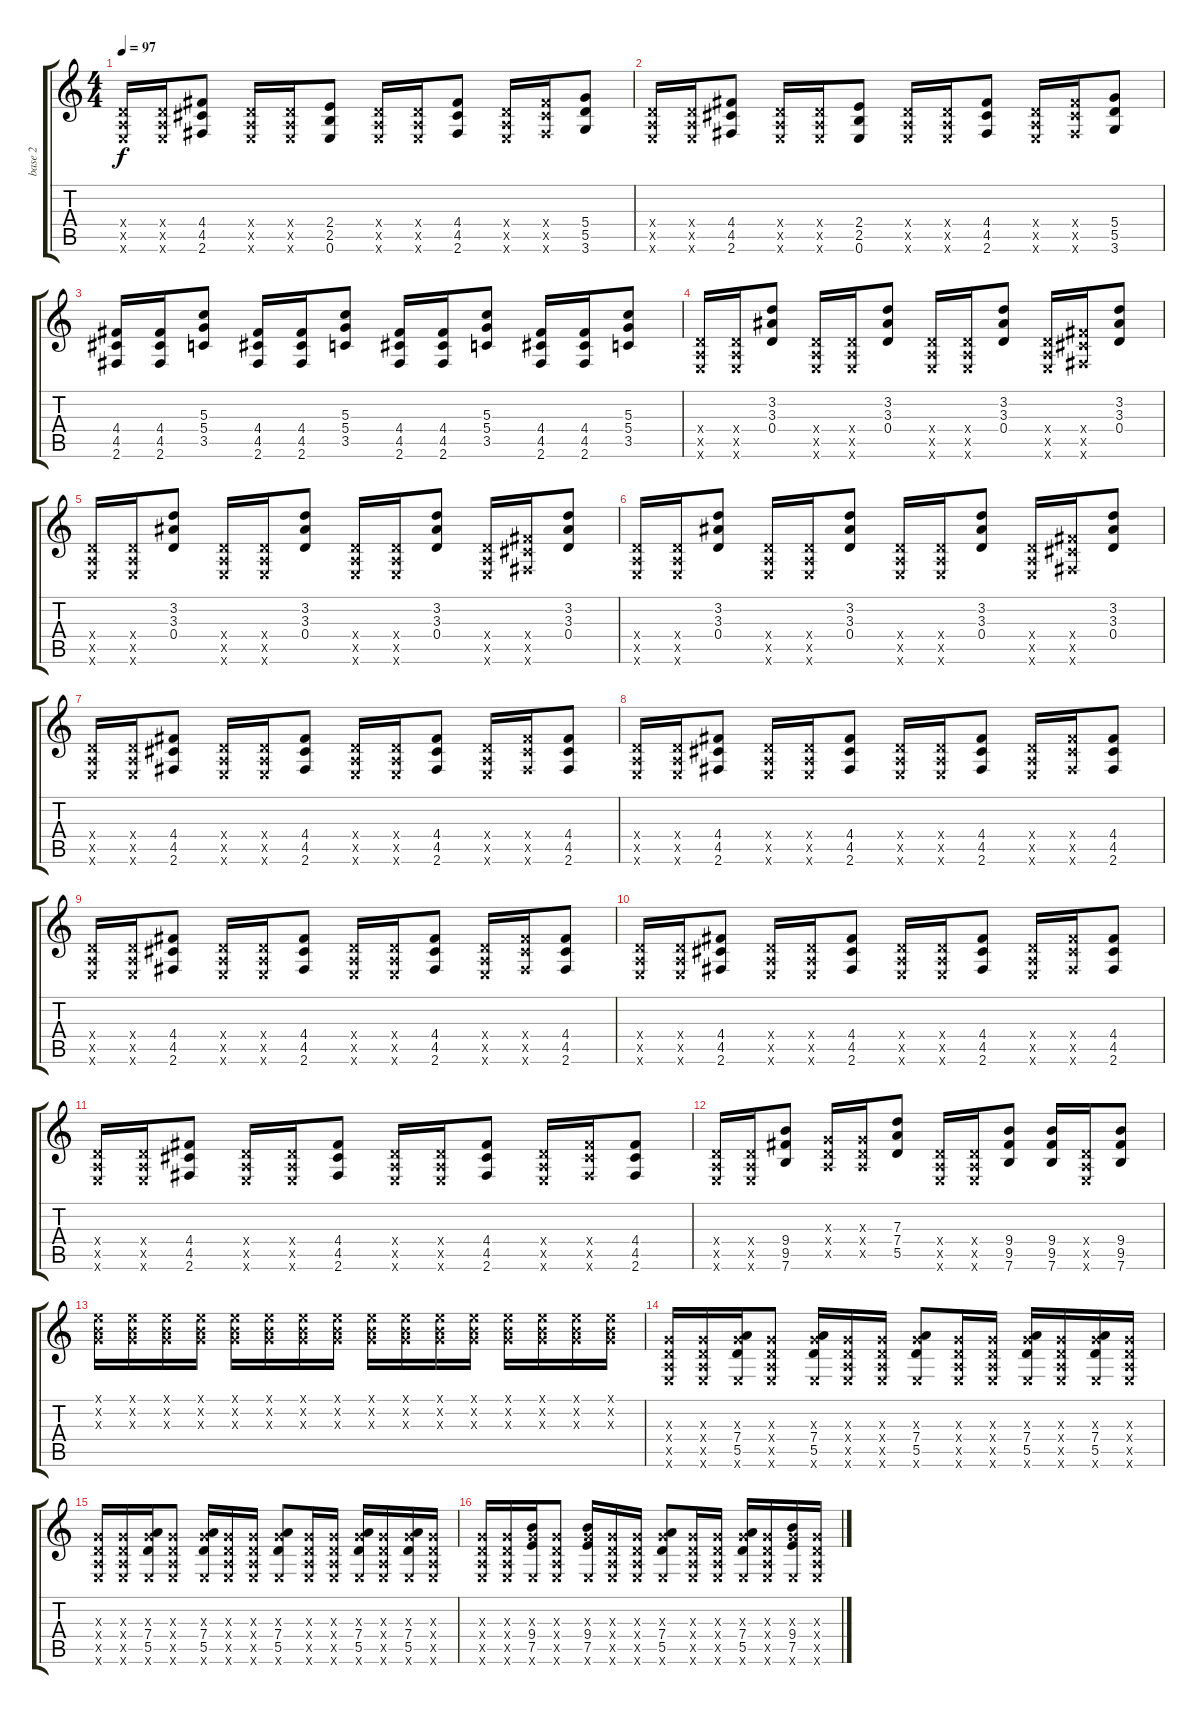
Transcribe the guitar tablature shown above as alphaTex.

\track ("base 2" "base 2") {instrument electricguitarjazz}
\staff {score tabs}
\tuning (E4 B3 G3 D3 A2 E2) {hide}
\ts (4 4)
\tempo 97
\clef g2
\ks c
(0.4{x} 0.5{x} 0.6{x}).16{dy f} (0.4{x} 0.5{x} 0.6{x}).16 (4.4 4.5 2.6).8 (0.4{x} 0.5{x} 0.6{x}).16 (0.4{x} 0.5{x} 0.6{x}).16 (2.4 2.5 0.6).8 (0.4{x} 0.5{x} 0.6{x}).16 (0.4{x} 0.5{x} 0.6{x}).16 (4.4 4.5 2.6).8 (0.4{x} 0.5{x} 0.6{x}).16 (4.4{x} 4.5{x} 2.6{x}).16 (5.4 5.5 3.6).8 |
(0.4{x} 0.5{x} 0.6{x}).16 (0.4{x} 0.5{x} 0.6{x}).16 (4.4 4.5 2.6).8 (0.4{x} 0.5{x} 0.6{x}).16 (0.4{x} 0.5{x} 0.6{x}).16 (2.4 2.5 0.6).8 (0.4{x} 0.5{x} 0.6{x}).16 (0.4{x} 0.5{x} 0.6{x}).16 (4.4 4.5 2.6).8 (0.4{x} 0.5{x} 0.6{x}).16 (4.4{x} 4.5{x} 2.6{x}).16 (5.4 5.5 3.6).8 |
(4.4 4.5 2.6).16 (4.4 4.5 2.6).16 (5.3 5.4 3.5).8 (4.4 4.5 2.6).16 (4.4 4.5 2.6).16 (5.3 5.4 3.5).8 (4.4 4.5 2.6).16 (4.4 4.5 2.6).16 (5.3 5.4 3.5).8 (4.4 4.5 2.6).16 (4.4 4.5 2.6).16 (5.3 5.4 3.5).8 |
(0.4{x} 0.5{x} 0.6{x}).16 (0.4{x} 0.5{x} 0.6{x}).16 (3.2 3.3 0.4).8 (0.4{x} 0.5{x} 0.6{x}).16 (0.4{x} 0.5{x} 0.6{x}).16 (3.2 3.3 0.4).8 (0.4{x} 0.5{x} 0.6{x}).16 (0.4{x} 0.5{x} 0.6{x}).16 (3.2 3.3 0.4).8 (0.4{x} 0.5{x} 0.6{x}).16 (4.4{x} 4.5{x} 2.6{x}).16 (3.2 3.3 0.4).8 |
(0.4{x} 0.5{x} 0.6{x}).16 (0.4{x} 0.5{x} 0.6{x}).16 (3.2 3.3 0.4).8 (0.4{x} 0.5{x} 0.6{x}).16 (0.4{x} 0.5{x} 0.6{x}).16 (3.2 3.3 0.4).8 (0.4{x} 0.5{x} 0.6{x}).16 (0.4{x} 0.5{x} 0.6{x}).16 (3.2 3.3 0.4).8 (0.4{x} 0.5{x} 0.6{x}).16 (4.4{x} 4.5{x} 2.6{x}).16 (3.2 3.3 0.4).8 |
(0.4{x} 0.5{x} 0.6{x}).16 (0.4{x} 0.5{x} 0.6{x}).16 (3.2 3.3 0.4).8 (0.4{x} 0.5{x} 0.6{x}).16 (0.4{x} 0.5{x} 0.6{x}).16 (3.2 3.3 0.4).8 (0.4{x} 0.5{x} 0.6{x}).16 (0.4{x} 0.5{x} 0.6{x}).16 (3.2 3.3 0.4).8 (0.4{x} 0.5{x} 0.6{x}).16 (4.4{x} 4.5{x} 2.6{x}).16 (3.2 3.3 0.4).8 |
(0.4{x} 0.5{x} 0.6{x}).16 (0.4{x} 0.5{x} 0.6{x}).16 (4.4 4.5 2.6).8 (0.4{x} 0.5{x} 0.6{x}).16 (0.4{x} 0.5{x} 0.6{x}).16 (4.4 4.5 2.6).8 (0.4{x} 0.5{x} 0.6{x}).16 (0.4{x} 0.5{x} 0.6{x}).16 (4.4 4.5 2.6).8 (0.4{x} 0.5{x} 0.6{x}).16 (4.4{x} 4.5{x} 2.6{x}).16 (4.4 4.5 2.6).8 |
(0.4{x} 0.5{x} 0.6{x}).16 (0.4{x} 0.5{x} 0.6{x}).16 (4.4 4.5 2.6).8 (0.4{x} 0.5{x} 0.6{x}).16 (0.4{x} 0.5{x} 0.6{x}).16 (4.4 4.5 2.6).8 (0.4{x} 0.5{x} 0.6{x}).16 (0.4{x} 0.5{x} 0.6{x}).16 (4.4 4.5 2.6).8 (0.4{x} 0.5{x} 0.6{x}).16 (4.4{x} 4.5{x} 2.6{x}).16 (4.4 4.5 2.6).8 |
(0.4{x} 0.5{x} 0.6{x}).16 (0.4{x} 0.5{x} 0.6{x}).16 (4.4 4.5 2.6).8 (0.4{x} 0.5{x} 0.6{x}).16 (0.4{x} 0.5{x} 0.6{x}).16 (4.4 4.5 2.6).8 (0.4{x} 0.5{x} 0.6{x}).16 (0.4{x} 0.5{x} 0.6{x}).16 (4.4 4.5 2.6).8 (0.4{x} 0.5{x} 0.6{x}).16 (4.4{x} 4.5{x} 2.6{x}).16 (4.4 4.5 2.6).8 |
(0.4{x} 0.5{x} 0.6{x}).16 (0.4{x} 0.5{x} 0.6{x}).16 (4.4 4.5 2.6).8 (0.4{x} 0.5{x} 0.6{x}).16 (0.4{x} 0.5{x} 0.6{x}).16 (4.4 4.5 2.6).8 (0.4{x} 0.5{x} 0.6{x}).16 (0.4{x} 0.5{x} 0.6{x}).16 (4.4 4.5 2.6).8 (0.4{x} 0.5{x} 0.6{x}).16 (4.4{x} 4.5{x} 2.6{x}).16 (4.4 4.5 2.6).8 |
(0.4{x} 0.5{x} 0.6{x}).16 (0.4{x} 0.5{x} 0.6{x}).16 (4.4 4.5 2.6).8 (0.4{x} 0.5{x} 0.6{x}).16 (0.4{x} 0.5{x} 0.6{x}).16 (4.4 4.5 2.6).8 (0.4{x} 0.5{x} 0.6{x}).16 (0.4{x} 0.5{x} 0.6{x}).16 (4.4 4.5 2.6).8 (0.4{x} 0.5{x} 0.6{x}).16 (4.4{x} 4.5{x} 2.6{x}).16 (4.4 4.5 2.6).8 |
(0.4{x} 0.5{x} 0.6{x}).16 (0.4{x} 0.5{x} 0.6{x}).16 (9.4 9.5 7.6).8 (0.3{x} 0.4{x} 0.5{x}).16 (0.3{x} 0.4{x} 0.5{x}).16 (7.3 7.4 5.5).8 (0.4{x} 0.5{x} 0.6{x}).16 (0.4{x} 0.5{x} 0.6{x}).16 (9.4 9.5 7.6).8 (9.4 9.5 7.6).16 (0.4{x} 0.5{x} 0.6{x}).16 (9.4 9.5 7.6).8 |
(0.1{x} 0.2{x} 0.3{x}).16 (0.1{x} 0.2{x} 0.3{x}).16 (0.1{x} 0.2{x} 0.3{x}).16 (0.1{x} 0.2{x} 0.3{x}).16 (0.1{x} 0.2{x} 0.3{x}).16 (0.1{x} 0.2{x} 0.3{x}).16 (0.1{x} 0.2{x} 0.3{x}).16 (0.1{x} 0.2{x} 0.3{x}).16 (0.1{x} 0.2{x} 0.3{x}).16 (0.1{x} 0.2{x} 0.3{x}).16 (0.1{x} 0.2{x} 0.3{x}).16 (0.1{x} 0.2{x} 0.3{x}).16 (0.1{x} 0.2{x} 0.3{x}).16 (0.1{x} 0.2{x} 0.3{x}).16 (0.1{x} 0.2{x} 0.3{x}).16 (0.1{x} 0.2{x} 0.3{x}).16 |
(0.3{x} 0.4{x} 0.5{x} 0.6{x}).16 (0.3{x} 0.4{x} 0.5{x} 0.6{x}).16 (0.3{x} 7.4 5.5 0.6{x}).16 (0.3{x} 0.4{x} 0.5{x} 0.6{x}).8 (0.3{x} 7.4 5.5 0.6{x}).16 (0.3{x} 0.4{x} 0.5{x} 0.6{x}).16 (0.3{x} 0.4{x} 0.5{x} 0.6{x}).16 (0.3{x} 7.4 5.5 0.6{x}).8 (0.3{x} 0.4{x} 0.5{x} 0.6{x}).16 (0.3{x} 0.4{x} 0.5{x} 0.6{x}).16 (0.3{x} 7.4 5.5 0.6{x}).16 (0.3{x} 0.4{x} 0.5{x} 0.6{x}).16 (0.3{x} 7.4 5.5 0.6{x}).16 (0.3{x} 0.4{x} 0.5{x} 0.6{x}).16 |
(0.3{x} 0.4{x} 0.5{x} 0.6{x}).16 (0.3{x} 0.4{x} 0.5{x} 0.6{x}).16 (0.3{x} 7.4 5.5 0.6{x}).16 (0.3{x} 0.4{x} 0.5{x} 0.6{x}).8 (0.3{x} 7.4 5.5 0.6{x}).16 (0.3{x} 0.4{x} 0.5{x} 0.6{x}).16 (0.3{x} 0.4{x} 0.5{x} 0.6{x}).16 (0.3{x} 7.4 5.5 0.6{x}).8 (0.3{x} 0.4{x} 0.5{x} 0.6{x}).16 (0.3{x} 0.4{x} 0.5{x} 0.6{x}).16 (0.3{x} 7.4 5.5 0.6{x}).16 (0.3{x} 0.4{x} 0.5{x} 0.6{x}).16 (0.3{x} 7.4 5.5 0.6{x}).16 (0.3{x} 0.4{x} 0.5{x} 0.6{x}).16 |
(0.3{x} 0.4{x} 0.5{x} 0.6{x}).16 (0.3{x} 0.4{x} 0.5{x} 0.6{x}).16 (0.3{x} 9.4 7.5 0.6{x}).16 (0.3{x} 0.4{x} 0.5{x} 0.6{x}).8 (0.3{x} 9.4 7.5 0.6{x}).16 (0.3{x} 0.4{x} 0.5{x} 0.6{x}).16 (0.3{x} 0.4{x} 0.5{x} 0.6{x}).16 (0.3{x} 7.4 5.5 0.6{x}).8 (0.3{x} 0.4{x} 0.5{x} 0.6{x}).16 (0.3{x} 0.4{x} 0.5{x} 0.6{x}).16 (0.3{x} 7.4 5.5 0.6{x}).16 (0.3{x} 0.4{x} 0.5{x} 0.6{x}).16 (0.3{x} 9.4 7.5 0.6{x}).16 (0.3{x} 0.4{x} 0.5{x} 0.6{x}).16
